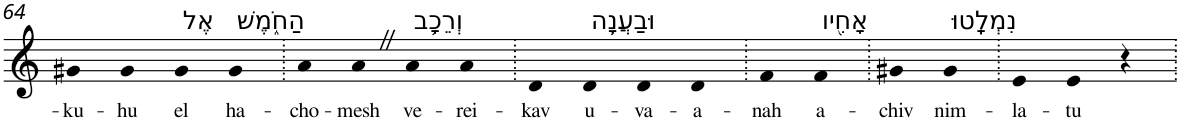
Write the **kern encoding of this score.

**kern	**text
*part1	*part1
*staff1	*staff1
*I"Piano	*
*I'Pno	*
!!LO:PB:g=z
*clefG2	*
*k[]	*
=64	=64
!	!LO:LY:b
4g#X	-ku-
!	!LO:LY:b
4g#	-hu
!LO:TX:a:t=אֶל	!
!	!LO:LY:b
4g#	el
!LO:TX:a:t=הַחֹ֑מֶשׁ	!
!	!LO:LY:b
4g#	ha-
=65.	=65.
!	!LO:LY:b
4a	-cho-
!	!LO:LY:b
4aZ	-mesh
!LO:TX:a:t=וְרֵכָ֛ב	!
!	!LO:LY:b
4a	ve-
!	!LO:LY:b
4a	-rei-
=66.	=66.
!	!LO:LY:b
4d	-kav
!LO:TX:a:t=וּבַעֲנָ֥ה	!
!	!LO:LY:b
4d	u-
!	!LO:LY:b
4d	-va-
!	!LO:LY:b
4d	-a-
=67.	=67.
!	!LO:LY:b
4f	-nah
!LO:TX:a:t=אָחִ֖יו	!
!	!LO:LY:b
4f	a-
=68.	=68.
!	!LO:LY:b
4g#X	-chiv
!LO:TX:a:t=נִמְלָֽטוּ	!
!	!LO:LY:b
4g#	nim-
=69.	=69.
!	!LO:LY:b
4e	-la-
!	!LO:LY:b
4e	-tu
4r	.
=.	=.
*-	*-
